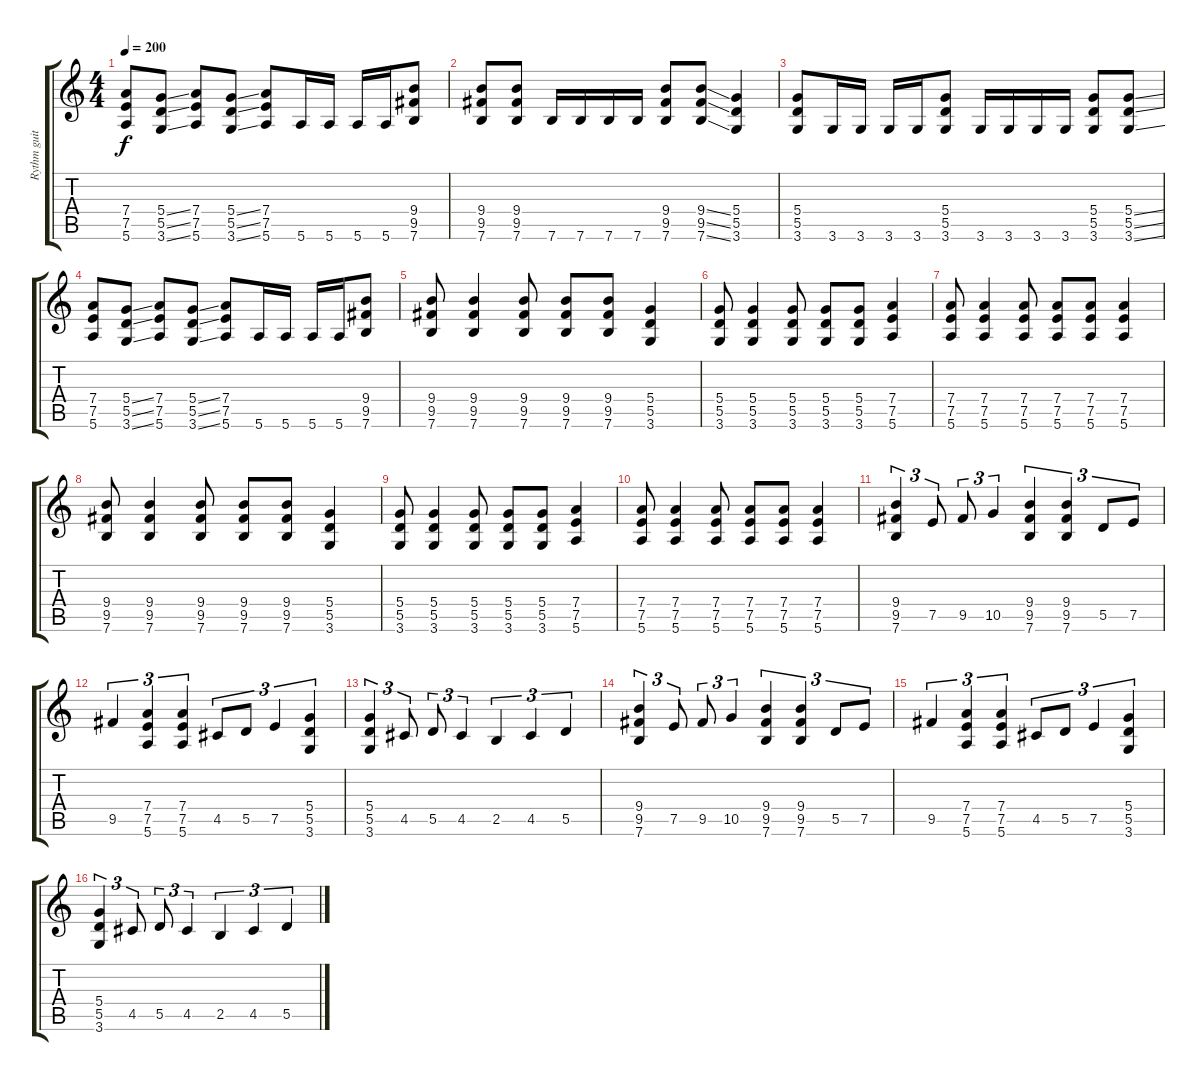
\track ("Rythm guitar" "Rythm guit") {instrument distortionguitar}
\staff {score tabs}
\tuning (E4 B3 G3 D3 A2 E2) {hide}
\ts (4 4)
\tempo 200
\clef g2
\ks c
(7.4 7.5 5.6).8{dy f} (5.4{ss} 5.5{ss} 3.6{ss}).8 (7.4 7.5 5.6).8 (5.4{ss} 5.5{ss} 3.6{ss}).8 (7.4 7.5 5.6).8 5.6.16 5.6.16 5.6.16 5.6.16 (9.4 9.5 7.6).8 |
(9.4 9.5 7.6).8 (9.4 9.5 7.6).8 7.6.16 7.6.16 7.6.16 7.6.16 (9.4 9.5 7.6).8 (9.4{ss} 9.5{ss} 7.6{ss}).8 (5.4 5.5 3.6).4 |
(5.4 5.5 3.6).8 3.6.16 3.6.16 3.6.16 3.6.16 (5.4 5.5 3.6).8 3.6.16 3.6.16 3.6.16 3.6.16 (5.4 5.5 3.6).8 (5.4{ss} 5.5{ss} 3.6{ss}).8 |
(7.4 7.5 5.6).8 (5.4{ss} 5.5{ss} 3.6{ss}).8 (7.4 7.5 5.6).8 (5.4{ss} 5.5{ss} 3.6{ss}).8 (7.4 7.5 5.6).8 5.6.16 5.6.16 5.6.16 5.6.16 (9.4 9.5 7.6).8 |
(9.4 9.5 7.6).8 (9.4 9.5 7.6).4 (9.4 9.5 7.6).8 (9.4 9.5 7.6).8 (9.4 9.5 7.6).8 (5.4 5.5 3.6).4 |
(5.4 5.5 3.6).8 (5.4 5.5 3.6).4 (5.4 5.5 3.6).8 (5.4 5.5 3.6).8 (5.4 5.5 3.6).8 (7.4 7.5 5.6).4 |
(7.4 7.5 5.6).8 (7.4 7.5 5.6).4 (7.4 7.5 5.6).8 (7.4 7.5 5.6).8 (7.4 7.5 5.6).8 (7.4 7.5 5.6).4 |
(9.4 9.5 7.6).8 (9.4 9.5 7.6).4 (9.4 9.5 7.6).8 (9.4 9.5 7.6).8 (9.4 9.5 7.6).8 (5.4 5.5 3.6).4 |
(5.4 5.5 3.6).8 (5.4 5.5 3.6).4 (5.4 5.5 3.6).8 (5.4 5.5 3.6).8 (5.4 5.5 3.6).8 (7.4 7.5 5.6).4 |
(7.4 7.5 5.6).8 (7.4 7.5 5.6).4 (7.4 7.5 5.6).8 (7.4 7.5 5.6).8 (7.4 7.5 5.6).8 (7.4 7.5 5.6).4 |
(9.4 9.5 7.6).4{tu (3 2)} 7.5.8{tu (3 2)} 9.5.8{tu (3 2)} 10.5.4{tu (3 2)} (9.4 9.5 7.6).4{tu (3 2)} (9.4 9.5 7.6).4{tu (3 2)} 5.5.8{tu (3 2)} 7.5.8{tu (3 2)} |
9.5.4{tu (3 2)} (7.4 7.5 5.6).4{tu (3 2)} (7.4 7.5 5.6).4{tu (3 2)} 4.5.8{tu (3 2)} 5.5.8{tu (3 2)} 7.5.4{tu (3 2)} (5.4 5.5 3.6).4{tu (3 2)} |
(5.4 5.5 3.6).4{tu (3 2)} 4.5.8{tu (3 2)} 5.5.8{tu (3 2)} 4.5.4{tu (3 2)} 2.5.4{tu (3 2)} 4.5.4{tu (3 2)} 5.5.4{tu (3 2)} |
(9.4 9.5 7.6).4{tu (3 2)} 7.5.8{tu (3 2)} 9.5.8{tu (3 2)} 10.5.4{tu (3 2)} (9.4 9.5 7.6).4{tu (3 2)} (9.4 9.5 7.6).4{tu (3 2)} 5.5.8{tu (3 2)} 7.5.8{tu (3 2)} |
9.5.4{tu (3 2)} (7.4 7.5 5.6).4{tu (3 2)} (7.4 7.5 5.6).4{tu (3 2)} 4.5.8{tu (3 2)} 5.5.8{tu (3 2)} 7.5.4{tu (3 2)} (5.4 5.5 3.6).4{tu (3 2)} |
(5.4 5.5 3.6).4{tu (3 2)} 4.5.8{tu (3 2)} 5.5.8{tu (3 2)} 4.5.4{tu (3 2)} 2.5.4{tu (3 2)} 4.5.4{tu (3 2)} 5.5.4{tu (3 2)}
